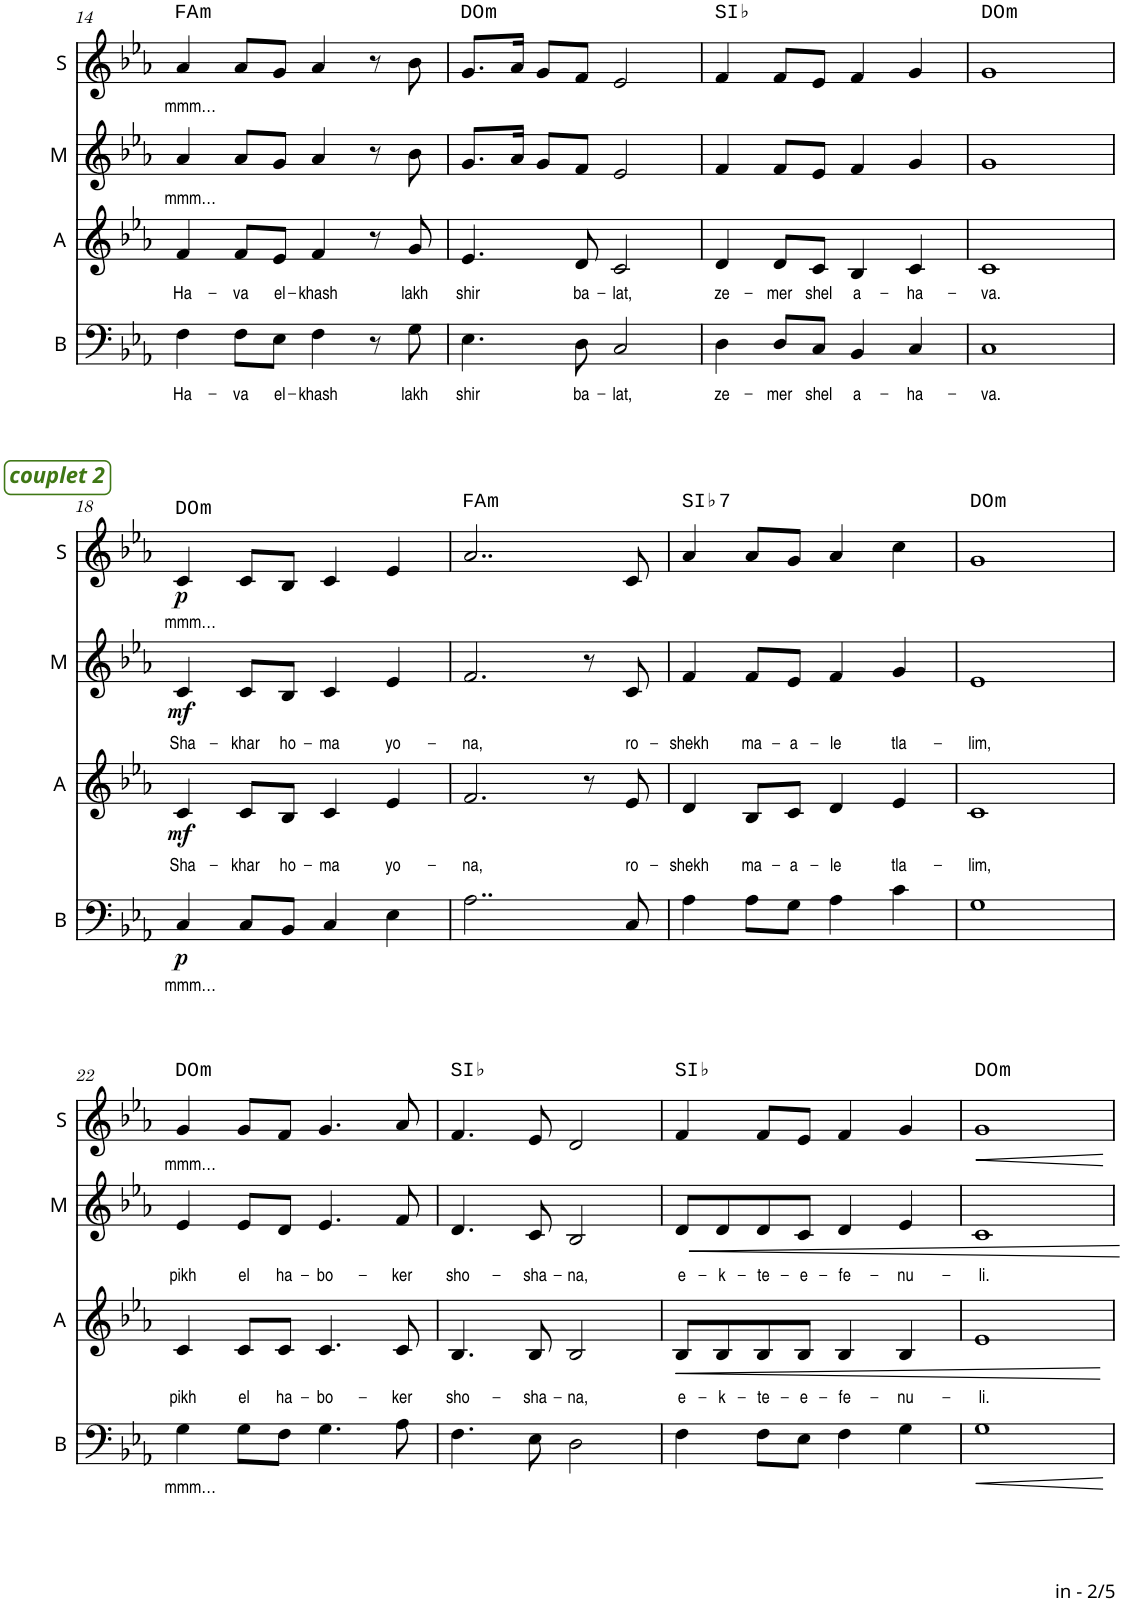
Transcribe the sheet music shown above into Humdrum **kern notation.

**kern	**text	**dynam	**kern	**text	**dynam	**kern	**text	**dynam	**kern	**text	**dynam	**harte
*part4	*part4	*part4	*part3	*part3	*part3	*part2	*part2	*part2	*part1	*part1	*part1	*part1
*staff4	*staff4	*staff4	*staff3	*staff3	*staff3	*staff2	*staff2	*staff2	*staff1	*staff1	*staff1	*
*I"B	*	*	*I"A	*	*	*I"M	*	*	*I"S	*	*	*
*I'B	*	*	*I'A	*	*	*I'M	*	*	*I'S	*	*	*
!!LO:PB:g=z
*clefF4	*	*	*clefG2	*	*	*clefG2	*	*	*clefG2	*	*	*
*k[b-e-a-]	*	*	*k[b-e-a-]	*	*	*k[b-e-a-]	*	*	*k[b-e-a-]	*	*	*
*M4/4	*	*	*M4/4	*	*	*M4/4	*	*	*M4/4	*	*	*
=14	=14	=14	=14	=14	=14	=14	=14	=14	=14	=14	=14	=14
!	!LO:LY:b	!	!	!LO:LY:b	!	!	!LO:LY:b	!	!	!LO:LY:b	!	!LO:H:kt=m
4F\	Ha-	.	4f/	Ha-	.	4a-/	mmm…	.	4a-/	mmm…	.	F:min
!	!LO:LY:b	!	!	!LO:LY:b	!	!	!	!	!	!	!	!
8F\L	-va	.	8f/L	-va	.	8a-/L	.	.	8a-/L	.	.	.
!	!LO:LY:b	!	!	!LO:LY:b	!	!	!	!	!	!	!	!
8E-\J	el-	.	8e-/J	el-	.	8g/J	.	.	8g/J	.	.	.
!	!LO:LY:b	!	!	!LO:LY:b	!	!	!	!	!	!	!	!
4F\	-khash	.	4f/	-khash	.	4a-/	.	.	4a-/	.	.	.
8r	.	.	8r	.	.	8r	.	.	8r	.	.	.
!	!LO:LY:b	!	!	!LO:LY:b	!	!	!	!	!	!	!	!
8G\	lakh	.	8g/	lakh	.	8b-\	.	.	8b-\	.	.	.
=15	=15	=15	=15	=15	=15	=15	=15	=15	=15	=15	=15	=15
!	!LO:LY:b	!	!	!LO:LY:b	!	!	!	!	!	!	!	!LO:H:kt=m
4.E-\	shir	.	4.e-/	shir	.	8.g/L	.	.	8.g/L	.	.	C:min
.	.	.	.	.	.	16a-/Jk	.	.	16a-/Jk	.	.	.
.	.	.	.	.	.	8g/L	.	.	8g/L	.	.	.
!	!LO:LY:b	!	!	!LO:LY:b	!	!	!	!	!	!	!	!
8D\	ba-	.	8d/	ba-	.	8f/J	.	.	8f/J	.	.	.
!	!LO:LY:b	!	!	!LO:LY:b	!	!	!	!	!	!	!	!
2C/	-lat,	.	2c/	-lat,	.	2e-/	.	.	2e-/	.	.	.
=16	=16	=16	=16	=16	=16	=16	=16	=16	=16	=16	=16	=16
!	!LO:LY:b	!	!	!LO:LY:b	!	!	!	!	!	!	!	!
4D\	ze-	.	4d/	ze-	.	4f/	.	.	4f/	.	.	Bb:maj
!	!LO:LY:b	!	!	!LO:LY:b	!	!	!	!	!	!	!	!
8D/L	-mer	.	8d/L	-mer	.	8f/L	.	.	8f/L	.	.	.
!	!LO:LY:b	!	!	!LO:LY:b	!	!	!	!	!	!	!	!
8C/J	shel	.	8c/J	shel	.	8e-/J	.	.	8e-/J	.	.	.
!	!LO:LY:b	!	!	!LO:LY:b	!	!	!	!	!	!	!	!
4BB-/	a-	.	4B-/	a-	.	4f/	.	.	4f/	.	.	.
!	!LO:LY:b	!	!	!LO:LY:b	!	!	!	!	!	!	!	!
4C/	-ha-	.	4c/	-ha-	.	4g/	.	.	4g/	.	.	.
=17	=17	=17	=17	=17	=17	=17	=17	=17	=17	=17	=17	=17
!	!LO:LY:b	!	!	!LO:LY:b	!	!	!	!	!	!	!	!LO:H:kt=m
1C	-va.	.	1c	-va.	.	1g	.	.	1g	.	.	C:min
!!LO:LB:g=z
!!LO:REH:place=s1:a:Bi:color=#3F7715:t=couplet 2
=18	=18	=18	=18	=18	=18	=18	=18	=18	=18	=18	=18	=18
!	!LO:LY:b	!LO:DY:b	!	!LO:LY:b	!LO:DY:b	!	!LO:LY:b	!LO:DY:b	!	!LO:LY:b	!LO:DY:b	!LO:H:kt=m
4C/	mmm…	p	4c/	Sha-	mf	4c/	Sha-	mf	4c/	mmm…	p	C:min
!	!	!	!	!LO:LY:b	!	!	!LO:LY:b	!	!	!	!	!
8C/L	.	.	8c/L	-khar	.	8c/L	-khar	.	8c/L	.	.	.
!	!	!	!	!LO:LY:b	!	!	!LO:LY:b	!	!	!	!	!
8BB-/J	.	.	8B-/J	ho-	.	8B-/J	ho-	.	8B-/J	.	.	.
!	!	!	!	!LO:LY:b	!	!	!LO:LY:b	!	!	!	!	!
4C/	.	.	4c/	-ma	.	4c/	-ma	.	4c/	.	.	.
!	!	!	!	!LO:LY:b	!	!	!LO:LY:b	!	!	!	!	!
4E-\	.	.	4e-/	yo-	.	4e-/	yo-	.	4e-/	.	.	.
=19	=19	=19	=19	=19	=19	=19	=19	=19	=19	=19	=19	=19
!	!	!	!	!LO:LY:b	!	!	!LO:LY:b	!	!	!	!	!LO:H:kt=m
2..A-\	.	.	2.f/	-na,	.	2.f/	-na,	.	2..a-/	.	.	F:min
.	.	.	8r	.	.	8r	.	.	.	.	.	.
!	!	!	!	!LO:LY:b	!	!	!LO:LY:b	!	!	!	!	!
8C/	.	.	8e-/	ro-	.	8c/	ro-	.	8c/	.	.	.
=20	=20	=20	=20	=20	=20	=20	=20	=20	=20	=20	=20	=20
!	!	!	!	!LO:LY:b	!	!	!LO:LY:b	!	!	!	!	!LO:H:kt=7
4A-\	.	.	4d/	-shekh	.	4f/	-shekh	.	4a-/	.	.	Bb:7
!	!	!	!	!LO:LY:b	!	!	!LO:LY:b	!	!	!	!	!
8A-\L	.	.	8B-/L	ma-	.	8f/L	ma-	.	8a-/L	.	.	.
!	!	!	!	!LO:LY:b	!	!	!LO:LY:b	!	!	!	!	!
8G\J	.	.	8c/J	-a-	.	8e-/J	-a-	.	8g/J	.	.	.
!	!	!	!	!LO:LY:b	!	!	!LO:LY:b	!	!	!	!	!
4A-\	.	.	4d/	-le	.	4f/	-le	.	4a-/	.	.	.
!	!	!	!	!LO:LY:b	!	!	!LO:LY:b	!	!	!	!	!
4c\	.	.	4e-/	tla-	.	4g/	tla-	.	4cc\	.	.	.
=21	=21	=21	=21	=21	=21	=21	=21	=21	=21	=21	=21	=21
!	!	!	!	!LO:LY:b	!	!	!LO:LY:b	!	!	!	!	!LO:H:kt=m
1G	.	.	1c	-lim,	.	1e-	-lim,	.	1g	.	.	C:min
!!LO:LB:g=z
=22	=22	=22	=22	=22	=22	=22	=22	=22	=22	=22	=22	=22
!	!LO:LY:b	!	!	!LO:LY:b	!	!	!LO:LY:b	!	!	!LO:LY:b	!	!LO:H:kt=m
4G\	mmm…	.	4c/	pikh	.	4e-/	pikh	.	4g/	mmm…	.	C:min
!	!	!	!	!LO:LY:b	!	!	!LO:LY:b	!	!	!	!	!
8G\L	.	.	8c/L	el	.	8e-/L	el	.	8g/L	.	.	.
!	!	!	!	!LO:LY:b	!	!	!LO:LY:b	!	!	!	!	!
8F\J	.	.	8c/J	ha-	.	8d/J	ha-	.	8f/J	.	.	.
!	!	!	!	!LO:LY:b	!	!	!LO:LY:b	!	!	!	!	!
4.G\	.	.	4.c/	-bo-	.	4.e-/	-bo-	.	4.g/	.	.	.
!	!	!	!	!LO:LY:b	!	!	!LO:LY:b	!	!	!	!	!
8A-\	.	.	8c/	-ker	.	8f/	-ker	.	8a-/	.	.	.
=23	=23	=23	=23	=23	=23	=23	=23	=23	=23	=23	=23	=23
!	!	!	!	!LO:LY:b	!	!	!LO:LY:b	!	!	!	!	!
4.F\	.	.	4.B-/	sho-	.	4.d/	sho-	.	4.f/	.	.	Bb:maj
!	!	!	!	!LO:LY:b	!	!	!LO:LY:b	!	!	!	!	!
8E-\	.	.	8B-/	-sha-	.	8c/	-sha-	.	8e-/	.	.	.
!	!	!	!	!LO:LY:b	!	!	!LO:LY:b	!	!	!	!	!
2D\	.	.	2B-/	-na,	.	2B-/	-na,	.	2d/	.	.	.
=24	=24	=24	=24	=24	=24	=24	=24	=24	=24	=24	=24	=24
!	!	!	!	!LO:LY:b	!LO:HP:b	!	!LO:LY:b	!LO:HP:b	!	!	!	!
4F\	.	.	8B-/L	e-	<	8d/L	e-	<	4f/	.	.	Bb:maj
!	!	!	!	!LO:LY:b	!	!	!LO:LY:b	!	!	!	!	!
.	.	.	8B-/	-k-	.	8d/	-k-	.	.	.	.	.
!	!	!	!	!LO:LY:b	!	!	!LO:LY:b	!	!	!	!	!
8F\L	.	.	8B-/	-te-	.	8d/	-te-	.	8f/L	.	.	.
!	!	!	!	!LO:LY:b	!	!	!LO:LY:b	!	!	!	!	!
8E-\J	.	.	8B-/J	-e-	.	8c/J	-e-	.	8e-/J	.	.	.
!	!	!	!	!LO:LY:b	!	!	!LO:LY:b	!	!	!	!	!
4F\	.	.	4B-/	-fe-	.	4d/	-fe-	.	4f/	.	.	.
!	!	!	!	!LO:LY:b	!	!	!LO:LY:b	!	!	!	!	!
4G\	.	.	4B-/	-nu-	.	4e-/	-nu-	.	4g/	.	.	.
=25	=25	=25	=25	=25	=25	=25	=25	=25	=25	=25	=25	=25
!	!	!LO:HP:b	!	!LO:LY:b	!	!	!LO:LY:b	!	!	!	!LO:HP:b	!LO:H:kt=m
1G	.	<	1e-	-li.	.	1c	-li.	.	1g	.	<	C:min
.	.	[	.	.	[	.	.	[	.	.	[	.
=	=	=	=	=	=	=	=	=	=	=	=	=
*-	*-	*-	*-	*-	*-	*-	*-	*-	*-	*-	*-	*-
